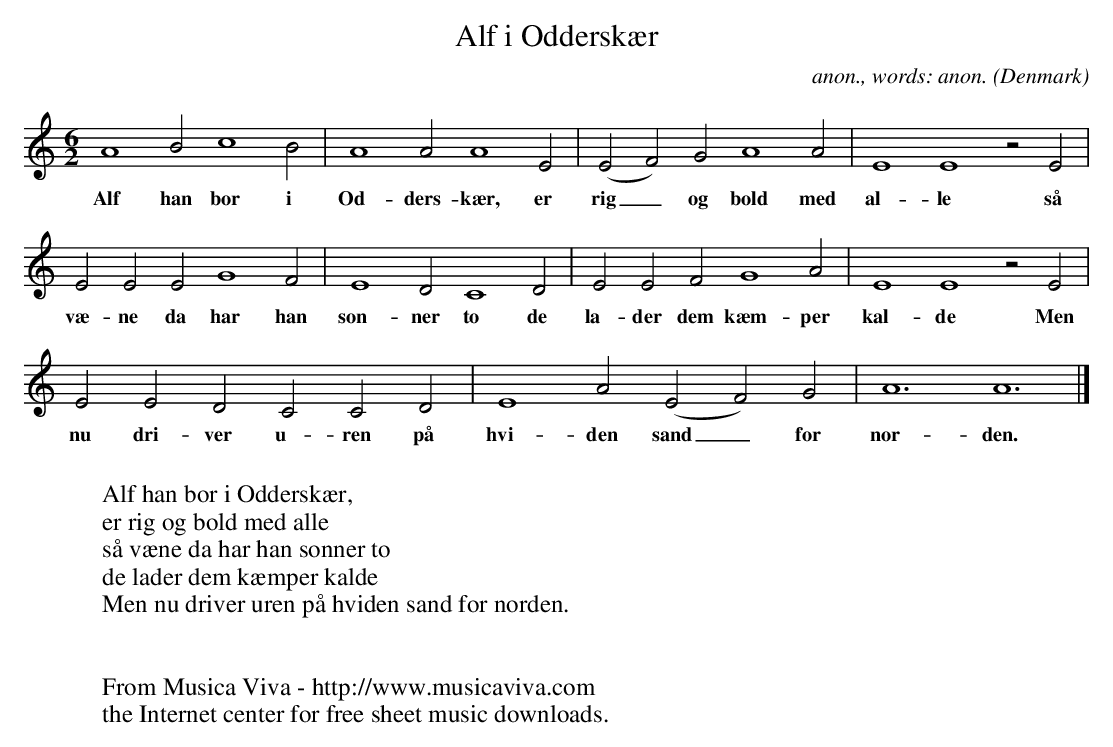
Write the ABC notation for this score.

X:1
T:Alf i Oddersk\aer
C:anon., words: anon.
O:Denmark
M:6/2 %org.: 6
L:1/2
K:Am
A2B c2B|A2A A2E|(EF)G A2A|E2 E2 zE|
w:Alf han bor i Od-ders-k\aer, er rig_ og bold med al-le s\aa
EEE G2F|E2D C2D|EEF G2A|E2 E2 zE|
w:v\ae-ne da har han s\on-ner to de la-der dem k\aem-per kal-de Men
EED CCD|E2A (EF)G|A3 A3|]
w:nu dri-ver u-ren p\aa hvi-den sand_ for nor-den.
W:
W:Alf han bor i Oddersk\aer,
W:er rig og bold med alle
W:s\aa v\aene da har han s\onner to
W:de lader dem k\aemper kalde
W:Men nu driver uren p\aa hviden sand for norden.
W:
W:
W:  From Musica Viva - http://www.musicaviva.com
W:  the Internet center for free sheet music downloads.
